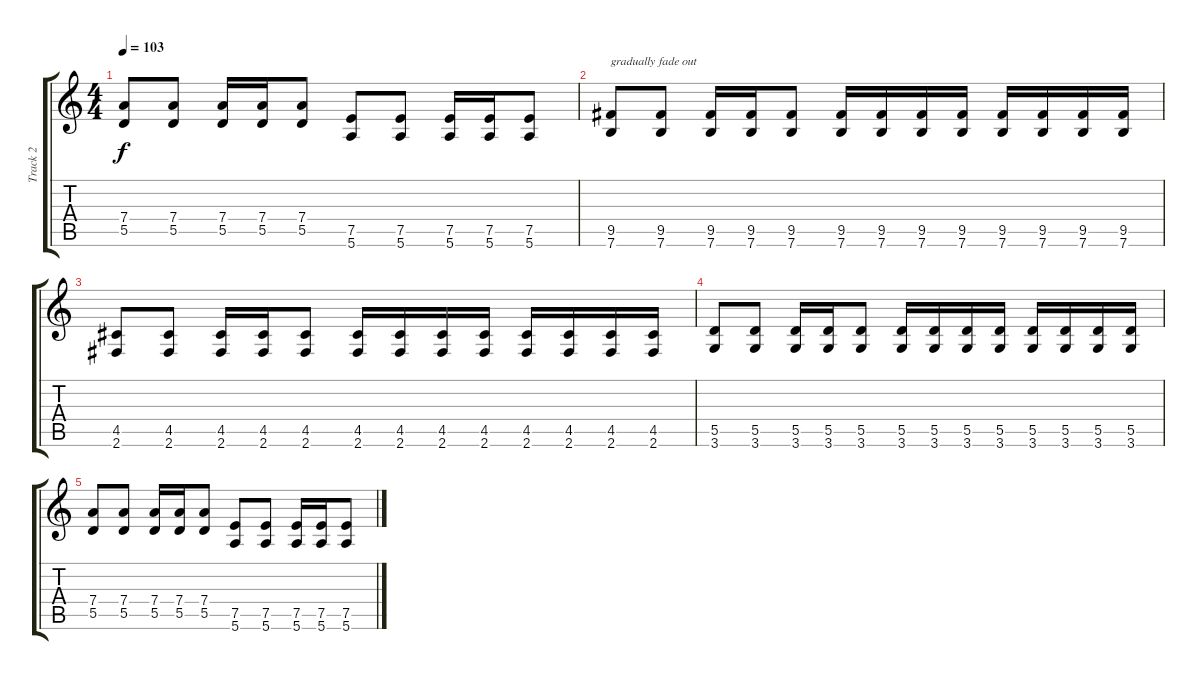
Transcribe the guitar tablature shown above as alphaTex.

\track ("Track 2" "Track 2") {instrument overdrivenguitar}
\staff {score tabs}
\tuning (E4 B3 G3 D3 A2 E2) {hide}
\ts (4 4)
\tempo 103
\clef g2
\ks c
(7.4 5.5).8{dy f} (7.4 5.5).8 (7.4 5.5).16 (7.4 5.5).16 (7.4 5.5).8 (7.5 5.6).8 (7.5 5.6).8 (7.5 5.6).16 (7.5 5.6).16 (7.5 5.6).8 |
(9.5 7.6).8{txt "gradually fade out"} (9.5 7.6).8 (9.5 7.6).16 (9.5 7.6).16 (9.5 7.6).8 (9.5 7.6).16 (9.5 7.6).16 (9.5 7.6).16 (9.5 7.6).16 (9.5 7.6).16 (9.5 7.6).16 (9.5 7.6).16 (9.5 7.6).16 |
(4.5 2.6).8 (4.5 2.6).8 (4.5 2.6).16 (4.5 2.6).16 (4.5 2.6).8 (4.5 2.6).16 (4.5 2.6).16 (4.5 2.6).16 (4.5 2.6).16 (4.5 2.6).16 (4.5 2.6).16 (4.5 2.6).16 (4.5 2.6).16 |
(5.5 3.6).8 (5.5 3.6).8 (5.5 3.6).16 (5.5 3.6).16 (5.5 3.6).8 (5.5 3.6).16 (5.5 3.6).16 (5.5 3.6).16 (5.5 3.6).16 (5.5 3.6).16 (5.5 3.6).16 (5.5 3.6).16 (5.5 3.6).16 |
(7.4 5.5).8 (7.4 5.5).8 (7.4 5.5).16 (7.4 5.5).16 (7.4 5.5).8 (7.5 5.6).8 (7.5 5.6).8 (7.5 5.6).16 (7.5 5.6).16 (7.5 5.6).8
